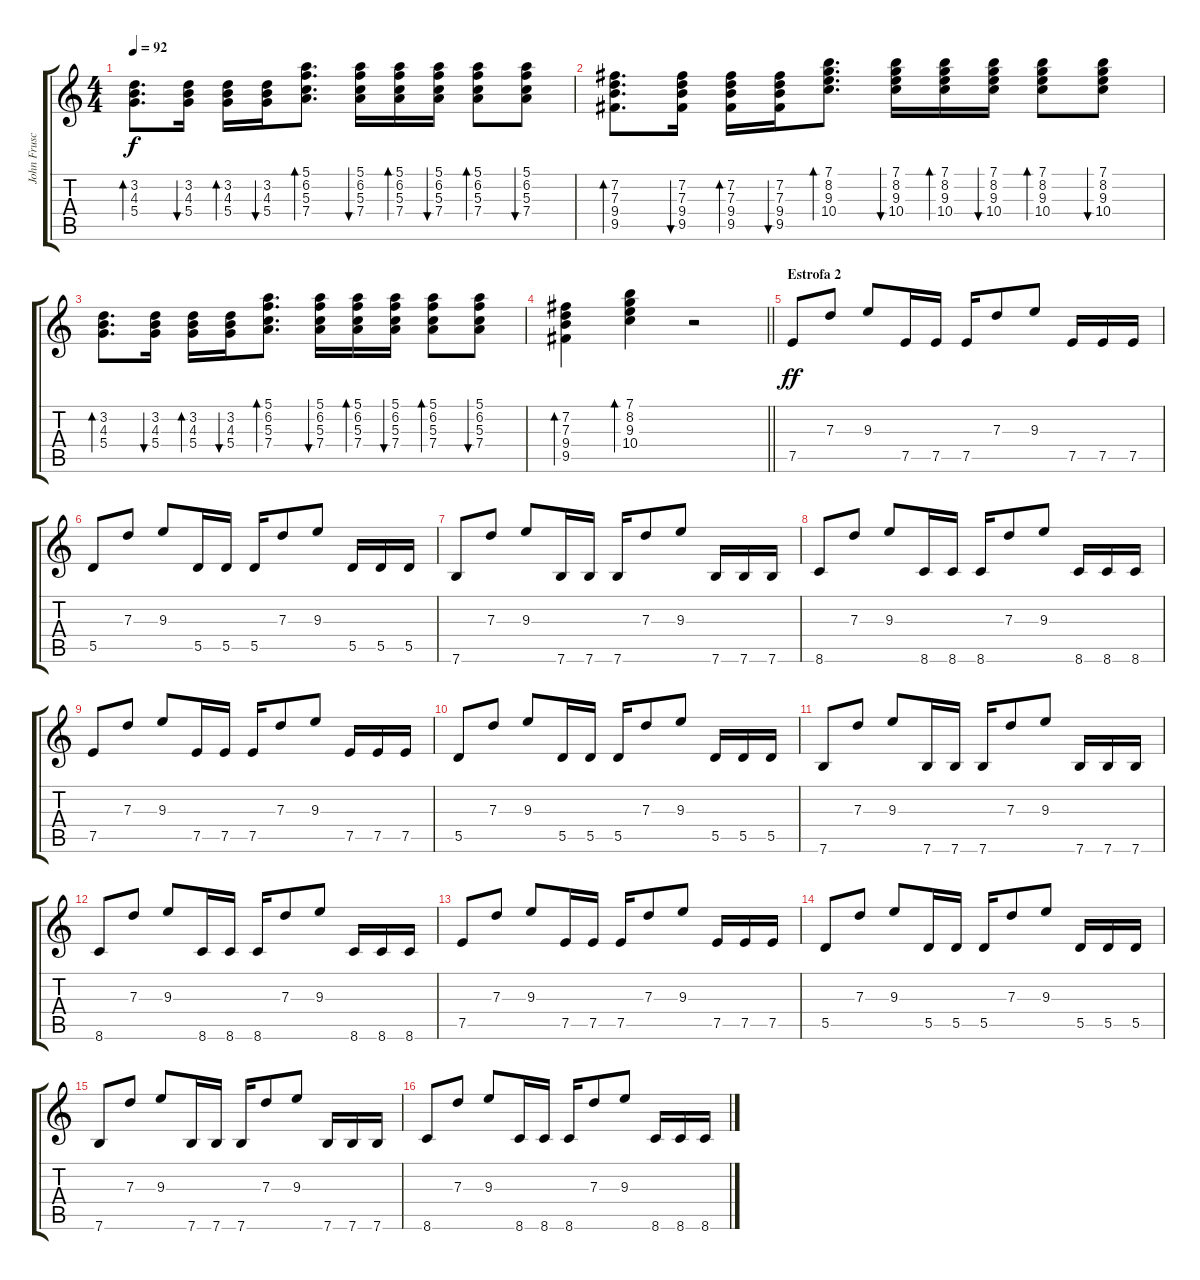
\track ("John Frusciante" "John Frusc") {instrument overdrivenguitar}
\staff {score tabs}
\tuning (E4 B3 G3 D3 A2 E2) {hide}
\ts (4 4)
\tempo 92
\clef g2
\ks c
(3.2 4.3 5.4).8{d bd 30 dy f} (3.2 4.3 5.4).16{bu 30} (3.2 4.3 5.4).16{bd 30} (3.2 4.3 5.4).16{bu 30} (5.1 6.2 5.3 7.4).8{d bd 30} (5.1 6.2 5.3 7.4).16{bu 30} (5.1 6.2 5.3 7.4).16{bd 30} (5.1 6.2 5.3 7.4).16{bu 30} (5.1 6.2 5.3 7.4).8{bd 30} (5.1 6.2 5.3 7.4).8{bu 30} |
(7.2 7.3 9.4 9.5).8{d bd 30} (7.2 7.3 9.4 9.5).16{bu 30} (7.2 7.3 9.4 9.5).16{bd 30} (7.2 7.3 9.4 9.5).16{bu 30} (7.1 8.2 9.3 10.4).8{d bd 30} (7.1 8.2 9.3 10.4).16{bu 30} (7.1 8.2 9.3 10.4).16{bd 30} (7.1 8.2 9.3 10.4).16{bu 30} (7.1 8.2 9.3 10.4).8{bd 30} (7.1 8.2 9.3 10.4).8{bu 30} |
(3.2 4.3 5.4).8{d bd 30} (3.2 4.3 5.4).16{bu 30} (3.2 4.3 5.4).16{bd 30} (3.2 4.3 5.4).16{bu 30} (5.1 6.2 5.3 7.4).8{d bd 30} (5.1 6.2 5.3 7.4).16{bu 30} (5.1 6.2 5.3 7.4).16{bd 30} (5.1 6.2 5.3 7.4).16{bu 30} (5.1 6.2 5.3 7.4).8{bd 30} (5.1 6.2 5.3 7.4).8{bu 30} |
\barLineRight lightlight
(7.2 7.3 9.4 9.5).4{bd 30} (7.1 8.2 9.3 10.4).4{bd 30} r.2 |
\section ("" "Estrofa 2")
7.5.8{dy ff} 7.3.8 9.3.8 7.5.16 7.5.16 7.5.16 7.3.8 9.3.8 7.5.16 7.5.16 7.5.16 |
5.5.8 7.3.8 9.3.8 5.5.16 5.5.16 5.5.16 7.3.8 9.3.8 5.5.16 5.5.16 5.5.16 |
7.6.8 7.3.8 9.3.8 7.6.16 7.6.16 7.6.16 7.3.8 9.3.8 7.6.16 7.6.16 7.6.16 |
8.6.8 7.3.8 9.3.8 8.6.16 8.6.16 8.6.16 7.3.8 9.3.8 8.6.16 8.6.16 8.6.16 |
7.5.8 7.3.8 9.3.8 7.5.16 7.5.16 7.5.16 7.3.8 9.3.8 7.5.16 7.5.16 7.5.16 |
5.5.8 7.3.8 9.3.8 5.5.16 5.5.16 5.5.16 7.3.8 9.3.8 5.5.16 5.5.16 5.5.16 |
7.6.8 7.3.8 9.3.8 7.6.16 7.6.16 7.6.16 7.3.8 9.3.8 7.6.16 7.6.16 7.6.16 |
8.6.8 7.3.8 9.3.8 8.6.16 8.6.16 8.6.16 7.3.8 9.3.8 8.6.16 8.6.16 8.6.16 |
7.5.8 7.3.8 9.3.8 7.5.16 7.5.16 7.5.16 7.3.8 9.3.8 7.5.16 7.5.16 7.5.16 |
5.5.8 7.3.8 9.3.8 5.5.16 5.5.16 5.5.16 7.3.8 9.3.8 5.5.16 5.5.16 5.5.16 |
7.6.8 7.3.8 9.3.8 7.6.16 7.6.16 7.6.16 7.3.8 9.3.8 7.6.16 7.6.16 7.6.16 |
8.6.8 7.3.8 9.3.8 8.6.16 8.6.16 8.6.16 7.3.8 9.3.8 8.6.16 8.6.16 8.6.16
